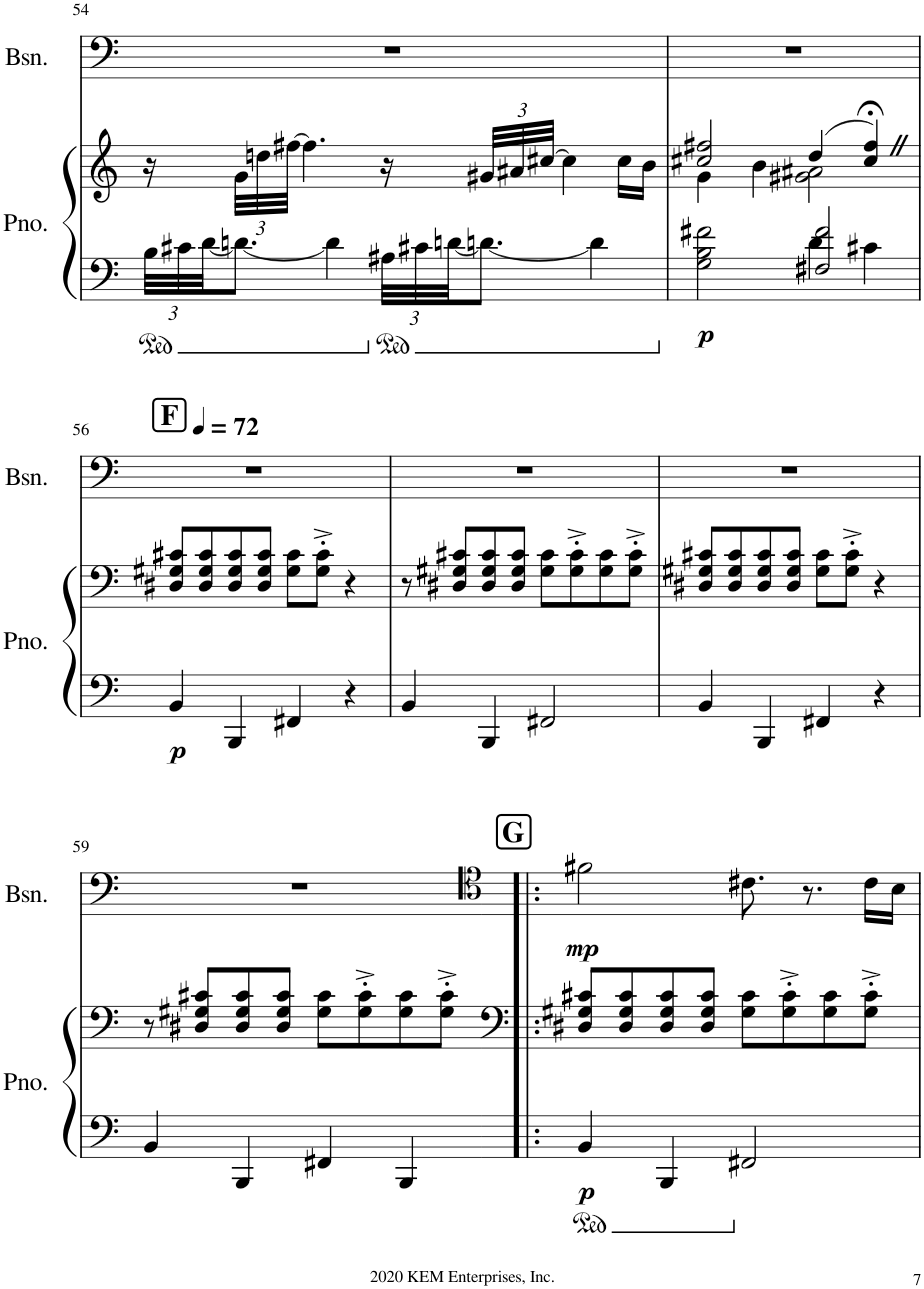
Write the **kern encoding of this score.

**kern	**kern	**dynam	**kern	**dynam
*part2	*part2	*part2	*part1	*part1
*staff3	*staff2	*staff2/3	*staff1	*staff1
*I"Piano	*	*	*I"Bassoon	*
*I'Pno.	*	*	*I'Bsn.	*
!!LO:PB:g=z
*clefF4	*clefG2	*	*clefF4	*
*k[]	*k[]	*	*k[]	*
*M4/4	*M4/4	*	*M4/4	*
*Xbrackettup	*	*	*	*
=54	=54	=54	=54	=54
48B\LLL	16r	.	1r	.
48c#X\	.	.	.	.
[<48d\JJ	.	.	.	.
*	*Xbrackettup	*	*	*
8.dn\J_	48g\LLL	.	.	.
.	48ddn\	.	.	.
.	[48ff#X\JJJ	.	.	.
.	4.ff#\]	.	.	.
4d\]	.	.	.	.
48A#X\LLL	16r	.	.	.
48c#X\	.	.	.	.
[<48dn\JJ	.	.	.	.
8.dn\J_	48g#X/LLL	.	.	.
.	48a#X/	.	.	.
.	[48cc#X/JJJ	.	.	.
.	4cc#\]	.	.	.
4d\]	.	.	.	.
.	16cc#\LL	.	.	.
.	16b\JJ	.	.	.
=55	=55	=55	=55	=55
*^	*^	*	*	*
!	!	!	!	!LO:DY:b=2	!	!
2G\ 2B\ 2f#X\	2ryy	2cc#X/ 2ff#X/	4g\	p	1r	.
.	.	.	4b\	.	.	.
2F#X/ 2f#/	4d\	(4dd/	2g#X\ 2a#X\	.	.	.
.	4c#X\	4cc#/;<Z 4ff#/;<Z)	.	.	.	.
*v	*v	*	*	*	*	*
*	*v	*v	*	*	*
!!LO:LB:g=z
=56	=56	=56	=56	=56
!!LO:REH:place=s1:a:B:cj:fs=14:t=F
*	*	*	*MM72	*
*^	*	*	*	*
!	!	!	!LO:DY:b=2	!	!
*v	*v	*	*	*	*
4BB/	8D#X/ 8G#X/ 8c#X/L	p	1r	.
.	8D#/ 8G#/ 8c#/	.	.	.
4BBB/	8D#/ 8G#/ 8c#/	.	.	.
.	8D#/ 8G#/ 8c#/J	.	.	.
4FF#X/	8G#\ 8c#\L	.	.	.
.	8G#\'^ 8c#\'^J	.	.	.
4r	4r	.	.	.
=57	=57	=57	=57	=57
4BB/	8r	.	1r	.
.	8D#X/ 8G#X/ 8c#X/L	.	.	.
4BBB/	8D#/ 8G#/ 8c#/	.	.	.
.	8D#/ 8G#/ 8c#/J	.	.	.
2FF#X/	8G#\ 8c#\L	.	.	.
.	8G#\'^ 8c#\'^	.	.	.
.	8G#\ 8c#\	.	.	.
.	8G#\'^ 8c#\'^J	.	.	.
=58	=58	=58	=58	=58
4BB/	8D#X/ 8G#X/ 8c#X/L	.	1r	.
.	8D#/ 8G#/ 8c#/	.	.	.
4BBB/	8D#/ 8G#/ 8c#/	.	.	.
.	8D#/ 8G#/ 8c#/J	.	.	.
4FF#X/	8G#\ 8c#\L	.	.	.
.	8G#\'^ 8c#\'^J	.	.	.
4r	4r	.	.	.
!!LO:LB:g=z
=59	=59	=59	=59	=59
4BB/	8r	.	1r	.
.	8D#X/ 8G#X/ 8c#X/L	.	.	.
4BBB/	8D#/ 8G#/ 8c#/	.	.	.
.	8D#/ 8G#/ 8c#/J	.	.	.
4FF#X/	8G#\ 8c#\L	.	.	.
.	8G#\'^ 8c#\'^	.	.	.
4BBB/	8G#\ 8c#\	.	.	.
.	8G#\'^ 8c#\'^J	.	.	.
!!LO:REH:place=s1:a:B:cj:fs=14:t=G
=60!|:	=60!|:	=60!|:	=60!|:	=60!|:
*	*	*	*clefC4	*
!	!	!LO:DY:b=2	!	!LO:DY:b
4BB/	8D#X/ 8G#X/ 8c#X/L	p	2f#X\	mp
.	8D#/ 8G#/ 8c#/	.	.	.
4BBB/	8D#/ 8G#/ 8c#/	.	.	.
.	8D#/ 8G#/ 8c#/J	.	.	.
2FF#X/	8G#\ 8c#\L	.	8.c#X\	.
.	8G#\'^ 8c#\'^	.	.	.
.	.	.	8.r	.
.	8G#\ 8c#\	.	.	.
.	8G#\'^ 8c#\'^J	.	16c#\LL	.
.	.	.	16B\JJ	.
=	=	=	=	=
*-	*-	*-	*-	*-
